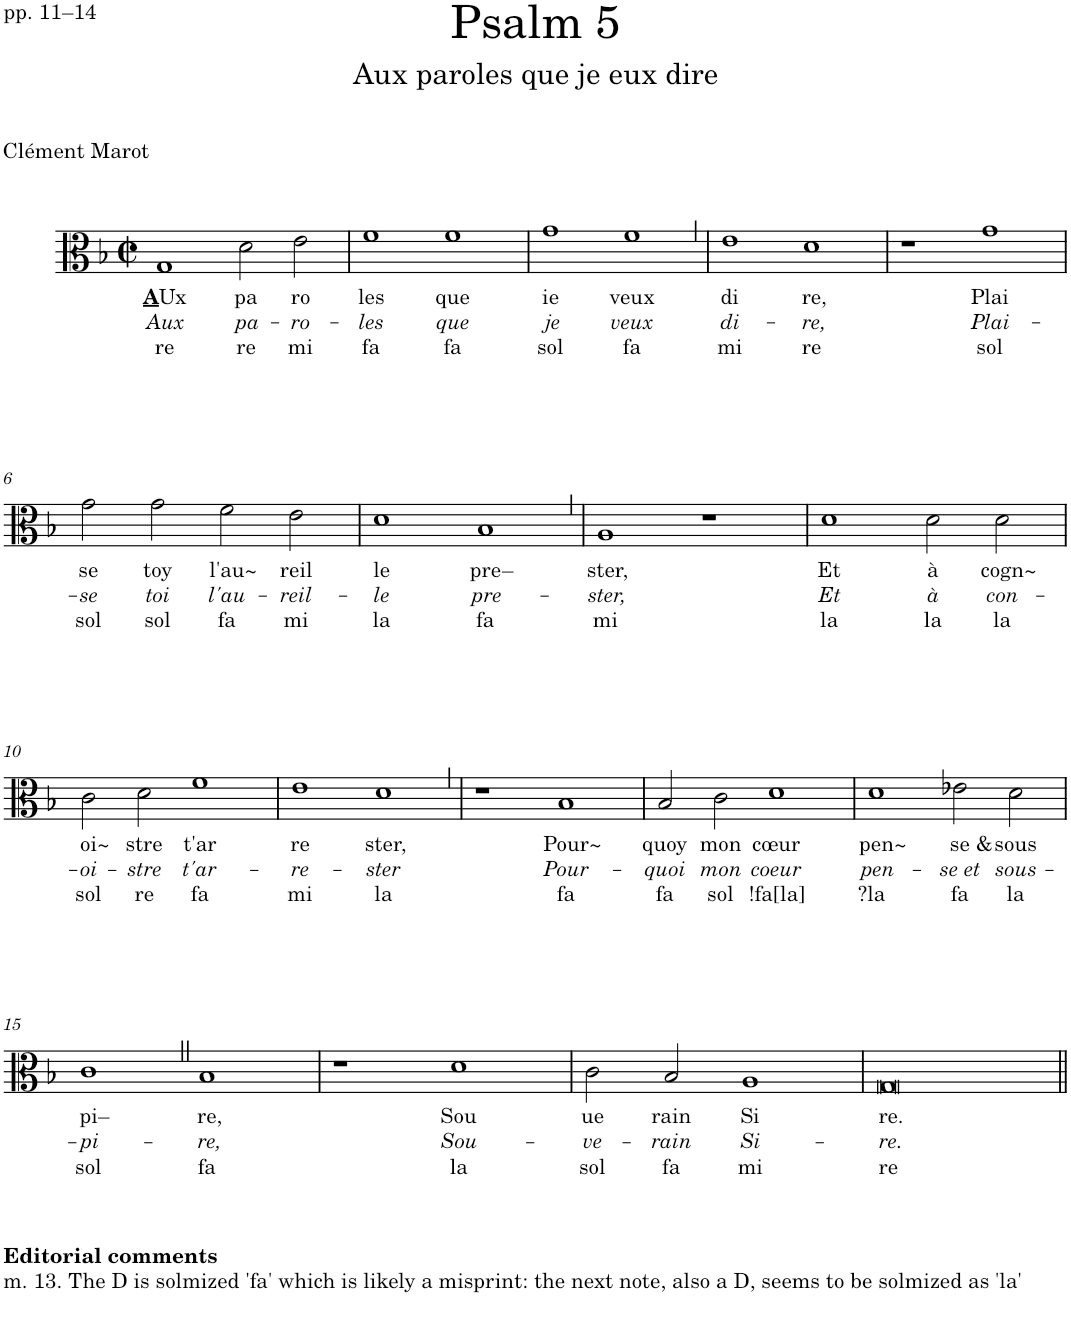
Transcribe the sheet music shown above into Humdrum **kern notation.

**kern	**text	**text	**text
*part1	*part1	*part1	*part1
*staff1	*staff1	*staff1	*staff1
*I"Voice	*	*	*
*I'Vo.	*	*	*
*clefC3	*	*	*
*k[b-]	*	*	*
*M4/2	*	*	*
*met(c|)	*	*	*
=1	=1	=1	=1
!	!LO:LY:b	!LO:LY:b	!LO:LY:b
1G	A Ux	Aux	re
!	!LO:LY:b	!LO:LY:b	!LO:LY:b
2d\	pa	pa-	re
!	!LO:LY:b	!LO:LY:b	!LO:LY:b
2e\	ro	-ro-	mi
=2	=2	=2	=2
!	!LO:LY:b	!LO:LY:b	!LO:LY:b
1f	les	-les	fa
!	!LO:LY:b	!LO:LY:b	!LO:LY:b
1f	que	que	fa
=3	=3	=3	=3
!	!LO:LY:b	!LO:LY:b	!LO:LY:b
1g	ie	je	sol
!	!LO:LY:b	!LO:LY:b	!LO:LY:b
1fZ	veux	veux	fa
=4	=4	=4	=4
!	!LO:LY:b	!LO:LY:b	!LO:LY:b
1e	di	di-	mi
!	!LO:LY:b	!LO:LY:b	!LO:LY:b
1d	re,	-re,	re
=5	=5	=5	=5
1r	.	.	.
!	!LO:LY:b	!LO:LY:b	!LO:LY:b
1g	Plai	Plai-	sol
!!LO:LB:g=z
=6	=6	=6	=6
!	!LO:LY:b	!LO:LY:b	!LO:LY:b
2g\	se	-se	sol
!	!LO:LY:b	!LO:LY:b	!LO:LY:b
2g\	toy	toi	sol
!	!LO:LY:b	!LO:LY:b	!LO:LY:b
2f\	l'au~	l'au-	fa
!	!LO:LY:b	!LO:LY:b	!LO:LY:b
2e\	reil	-reil-	mi
=7	=7	=7	=7
!	!LO:LY:b	!LO:LY:b	!LO:LY:b
1d	le	-le	la
!	!LO:LY:b	!LO:LY:b	!LO:LY:b
1B-Z	pre–	pre-	fa
=8	=8	=8	=8
!	!LO:LY:b	!LO:LY:b	!LO:LY:b
1A	ster,	-ster,	mi
1r	.	.	.
=9	=9	=9	=9
!	!LO:LY:b	!LO:LY:b	!LO:LY:b
1d	Et	Et	la
!	!LO:LY:b	!LO:LY:b	!LO:LY:b
2d\	à	à	la
!	!LO:LY:b	!LO:LY:b	!LO:LY:b
2d\	cogn~	con-	la
!!LO:LB:g=z
=10	=10	=10	=10
!	!LO:LY:b	!LO:LY:b	!LO:LY:b
2c\	oi~	-oi-	sol
!	!LO:LY:b	!LO:LY:b	!LO:LY:b
2d\	stre	-stre	re
!	!LO:LY:b	!LO:LY:b	!LO:LY:b
1f	t'ar	t'ar-	fa
=11	=11	=11	=11
!	!LO:LY:b	!LO:LY:b	!LO:LY:b
1e	re	-re-	mi
!	!LO:LY:b	!LO:LY:b	!LO:LY:b
1dZ	ster,	-ster	la
=12	=12	=12	=12
1r	.	.	.
!	!LO:LY:b	!LO:LY:b	!LO:LY:b
1B-	Pour~	Pour-	fa
=13	=13	=13	=13
!	!LO:LY:b	!LO:LY:b	!LO:LY:b
2B-/	quoy	-quoi	fa
!	!LO:LY:b	!LO:LY:b	!LO:LY:b
2c\	mon	mon	sol
!	!LO:LY:b	!LO:LY:b	!LO:LY:b
1d	cœur	coeur	\!fa[la]
=14	=14	=14	=14
!	!LO:LY:b	!LO:LY:b	!LO:LY:b
1d	pen~	pen-	?la
!	!LO:LY:b	!LO:LY:b	!LO:LY:b
2e-X\	se &	-se et	fa
!	!LO:LY:b	!LO:LY:b	!LO:LY:b
2d\	sous	sous-	la
!!LO:LB:g=z
=15	=15	=15	=15
!LO:TX:b:B:t=Editorial comments	!	!	!
!LO:TX:b:t=m. 13. The D is solmized 'fa' which is likely a misprint&colon; the next note, also a D, seems to be solmized as 'la'	!	!	!
!	!LO:LY:b	!LO:LY:b	!LO:LY:b
1cZ	pi–	-pi-	sol
!	!LO:LY:b	!LO:LY:b	!LO:LY:b
1B-	re,	-re,	fa
=16	=16	=16	=16
1r	.	.	.
!	!LO:LY:b	!LO:LY:b	!LO:LY:b
1d	Sou	Sou-	la
=17	=17	=17	=17
!	!LO:LY:b	!LO:LY:b	!LO:LY:b
2c\	ue	-ve-	sol
!	!LO:LY:b	!LO:LY:b	!LO:LY:b
2B-/	rain	-rain	fa
!	!LO:LY:b	!LO:LY:b	!LO:LY:b
1A	Si	Si-	mi
=18	=18	=18	=18
!	!LO:LY:b	!LO:LY:b	!LO:LY:b
0G	re.	-re.	re
=||	=||	=||	=||
*-	*-	*-	*-
